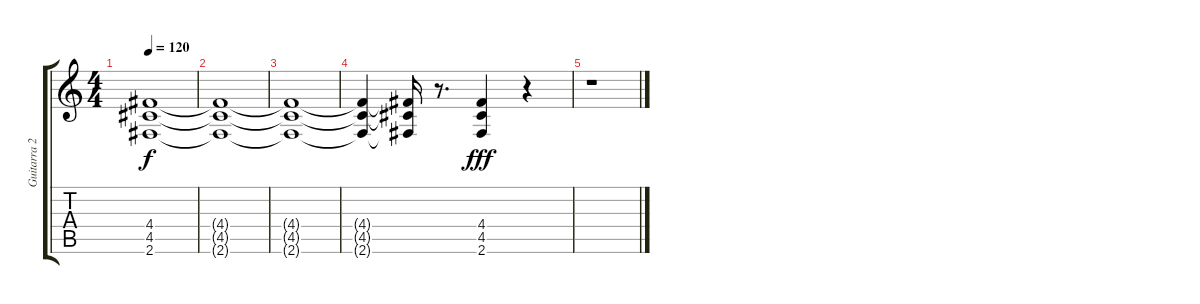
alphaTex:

\track ("Guitarra 2" "Guitarra 2") {instrument distortionguitar}
\staff {score tabs}
\tuning (E4 B3 G3 D3 A2 E2) {hide}
\ts (4 4)
\tempo 120
\clef g2
\ks c
(4.4{t} 4.5{t} 2.6{t}).1{dy f} |
(4.4{t} 4.5{t} 2.6{t}).1 |
(4.4{t} 4.5{t} 2.6{t}).1 |
(4.4{t} 4.5{t} 2.6{t}).4 (4.4{t} 4.5{t} 2.6{t}).16 r.8{d} (4.4 4.5 2.6).4{dy fff} r.4 |
r.1
